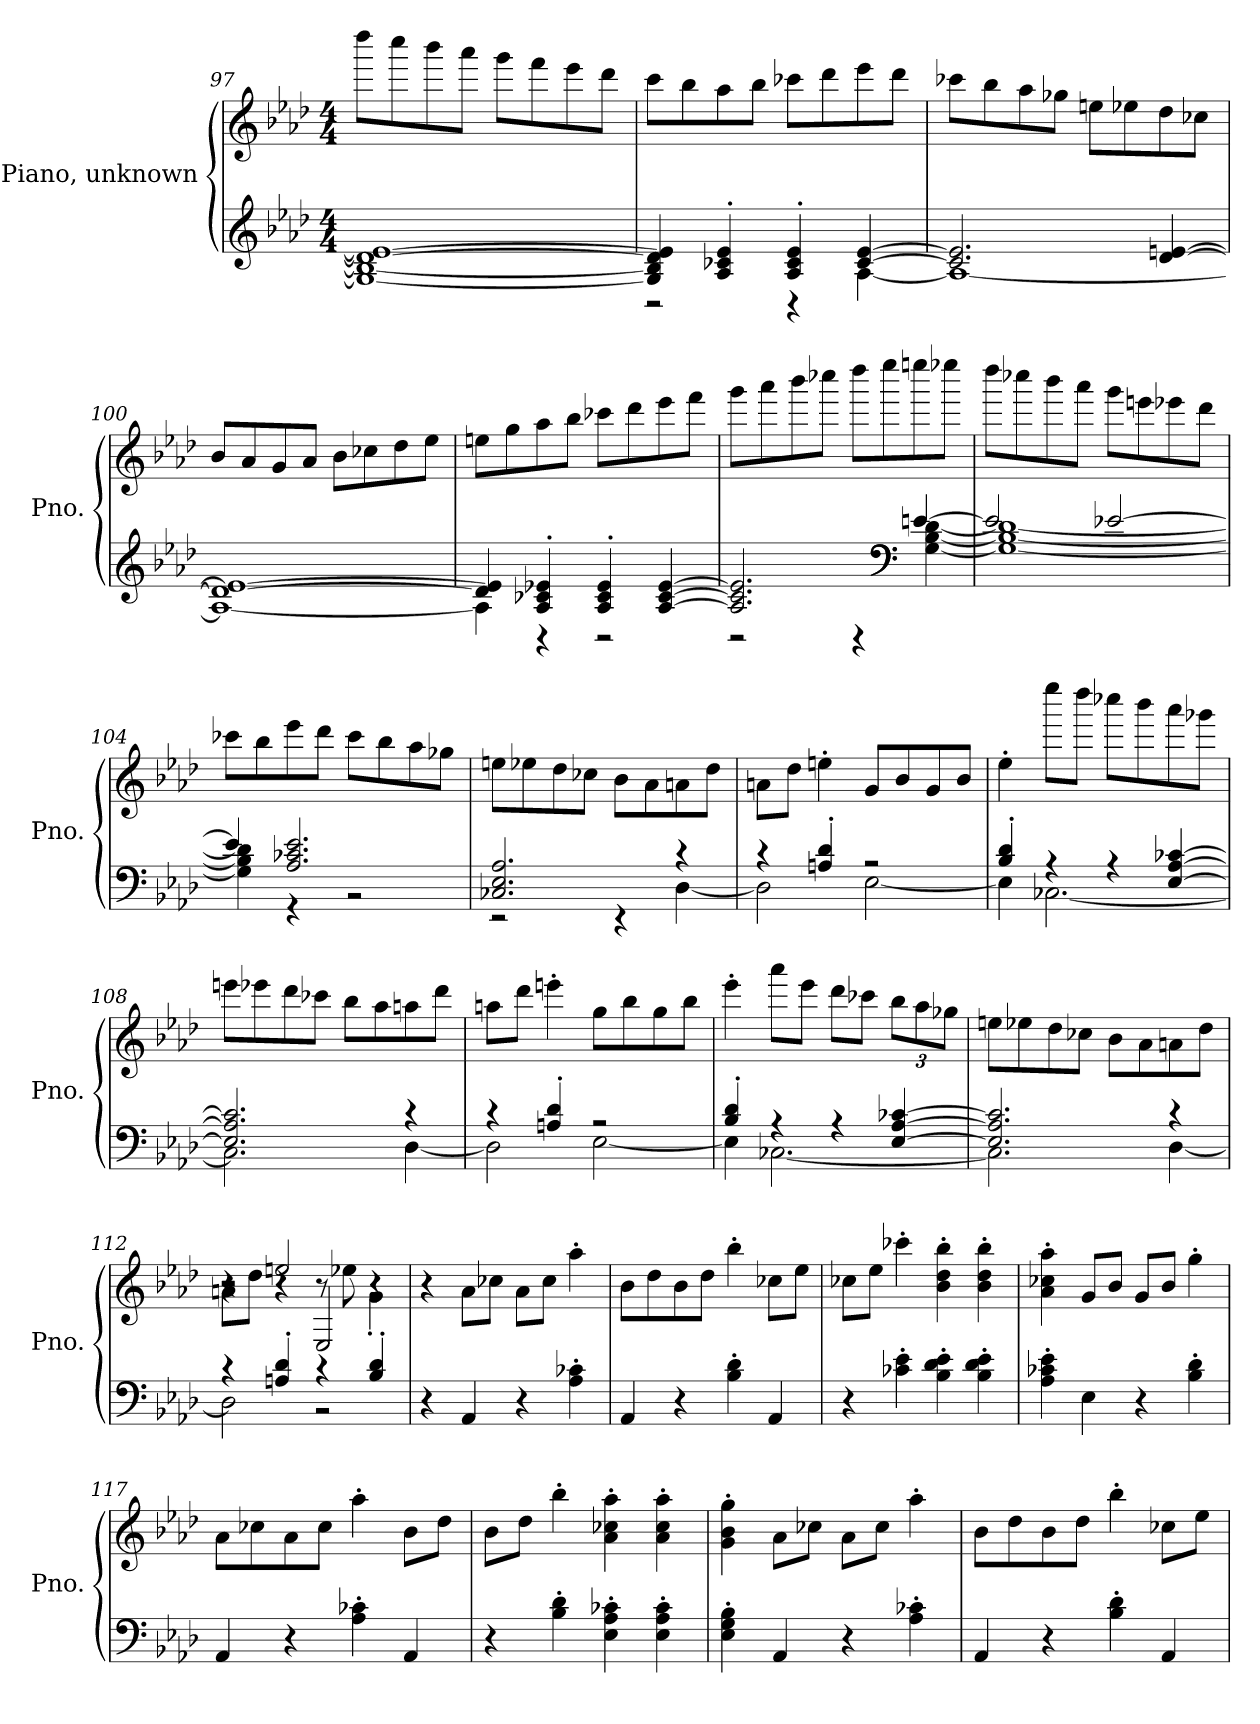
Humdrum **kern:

**kern	**kern
*part1	*part1
*staff2	*staff1
*I"Piano, unknown	*
*I'Pno.	*
*clefG2	*clefG2
*k[b-e-a-d-]	*k[b-e-a-d-]
*M4/4	*M4/4
=97	=97
1G_ 1B-_ 1d-_ 1e-_	8dddd-\L
.	8cccc\
.	8bbb-\
.	8aaa-\J
.	8ggg\L
.	8fff\
.	8eee-\
.	8ddd-\J
=98	=98
*^	*
4G/] 4B-/] 4d-/] 4e-/]	2r	8ccc\L
.	.	8bb-\
4A-/' 4c-X/' 4e-/'	.	8aa-\
.	.	8bb-\J
4A-/' 4c-/' 4e-/'	4r	8ccc-X\L
.	.	8ddd-\
[4c-/ [4e-/	[4A-\	8eee-\
.	.	8ddd-\J
!!LO:LB:g=z
=99	=99	=99
2.c-/] 2.e-/]	1A-_	8ccc-X\L
.	.	8bb-\
.	.	8aa-\
.	.	8gg-X\J
.	.	8een\L
.	.	8ee-X\
[4d-/ [4en/	.	8dd-\
.	.	8cc-X\J
=100	=100	=100
1d-_ 1e_	1A-_	8b-/L
.	.	8a-/
.	.	8g/
.	.	8a-/J
.	.	8b-\L
.	.	8cc-X\
.	.	8dd-\
.	.	8ee-\J
=101	=101	=101
4d-/] 4e/]	4A-\]	8een\L
.	.	8gg\
4A-/' 4c-X/' 4e-X/'	4r	8aa-\
.	.	8bb-\J
4A-/' 4c-/' 4e-/'	2r	8ccc-X\L
.	.	8ddd-\
[4A-/ [4c-/ [4e-/	.	8eee-\
.	.	8fff\J
!!LO:LB:g=z
=102	=102	=102
2.A-/] 2.c-/] 2.e-/]	2r	8ggg\L
.	.	8aaa-\
.	.	8bbb-\
.	.	8cccc-X\J
.	4r	8dddd-\L
.	.	8eeee-\
*clefF4	*	*
[4en/	[4G\ [4B-\ [4d-\	8eeeen\
.	.	8eeee-X\J
=103	=103	=103
2e/]	1G_ 1B-_ 1d-_	8dddd-\L
.	.	8cccc-X\
.	.	8bbb-\
.	.	8aaa-\J
[2e-X/	.	8ggg\L
.	.	8eeen\
.	.	8eee-X\
.	.	8ddd-\J
=104	=104	=104
4e-/]	4G\] 4B-\] 4d-\]	8ccc-X\L
.	.	8bb-\
2.A-/ 2.c-X/ 2.e-/	4r	8eee-\
.	.	8ddd-\J
.	2r	8ccc-\L
.	.	8bb-\
.	.	8aa-\
.	.	8gg-X\J
!!LO:LB:g=z
=105	=105	=105
2.C-X/ 2.E-/ 2.A-/	2r	8een\L
.	.	8ee-X\
.	.	8dd-\
.	.	8cc-X\J
.	4r	8b-\L
.	.	8a-\
4r	[4D-\	8an\
.	.	8dd-\J
=106	=106	=106
4r	2D-\]	8an\L
.	.	8dd-\J
4An/' 4d-/'	.	4een'\
2r	[2E-\	8g/L
.	.	8b-/
.	.	8g/
.	.	8b-/J
=107	=107	=107
4B-/' 4d-/'	4E-\]	4ee-'\
4r	[2.C-X\	8eeee-\L
.	.	8dddd-\J
4r	.	8cccc-X\L
.	.	8bbb-\
[4E-/ [4A-/ [4c-X/	.	8aaa-\
.	.	8ggg-X\J
=108	=108	=108
2.E-/] 2.A-/] 2.c-/]	2.C-\]	8eeen\L
.	.	8eee-X\
.	.	8ddd-\
.	.	8ccc-X\J
.	.	8bb-\L
.	.	8aa-\
4r	[4D-\	8aan\
.	.	8ddd-\J
!!LO:LB:g=z
=109	=109	=109
4r	2D-\]	8aan\L
.	.	8ddd-\J
4An/' 4d-/'	.	4eeen'\
2r	[2E-\	8gg\L
.	.	8bb-\
.	.	8gg\
.	.	8bb-\J
=110	=110	=110
4B-/' 4d-/'	4E-\]	4eee-'\
4r	[2.C-X\	8aaa-\L
.	.	8eee-\J
4r	.	8ddd-\L
.	.	8ccc-X\J
*	*	*Xbrackettup
[4E-/ [4A-/ [4c-X/	.	12bb-\L
.	.	12aa-\
.	.	12gg-X\J
=111	=111	=111
2.E-/] 2.A-/] 2.c-/]	2.C-\]	8een\L
.	.	8ee-X\
.	.	8dd-\
.	.	8cc-X\J
.	.	8b-\L
.	.	8a-\
4r	[4D-\	8an\
.	.	8dd-\J
=112	=112	=112
*	*	*^
*	*	*	*^
4r	2D-\]	4r	8an\L	2r
.	.	.	8dd-\J	.
4An/' 4d-/'	.	2een/	4r	.
4r	2r	.	8r	2E-/
.	.	.	8ee-X\	.
4B-/' 4d-/'	.	4r	4g'\	.
*v	*v	*	*	*
*	*v	*v	*v
!!LO:PB:g=z
=113	=113
4r	4r
4AA-/	8a-\L
.	8cc-X\J
4r	8a-\L
.	8cc-\J
4A-\' 4c-X\'	4aa-'\
=114	=114
4AA-/	8b-\L
.	8dd-\
4r	8b-\
.	8dd-\J
4B-\' 4d-\'	4bb-'\
4AA-/	8cc-X\L
.	8ee-\J
=115	=115
4r	8cc-X\L
.	8ee-\J
4c-X\' 4e-\'	4ccc-X'\
4B-\' 4d-\' 4e-\'	4b-\' 4dd-\' 4bb-\'
4B-\' 4d-\' 4e-\'	4b-\' 4dd-\' 4bb-\'
=116	=116
4A-\' 4c-X\' 4e-\'	4a-\' 4cc-X\' 4aa-\'
4E-\	8g/L
.	8b-/J
4r	8g/L
.	8b-/J
4B-\' 4d-\'	4gg'\
=117	=117
4AA-/	8a-\L
.	8cc-X\
4r	8a-\
.	8cc-\J
4A-\' 4c-X\'	4aa-'\
4AA-/	8b-\L
.	8dd-\J
!!LO:LB:g=z
=118	=118
4r	8b-\L
.	8dd-\J
4B-\' 4d-\'	4bb-'\
4E-\' 4A-\' 4c-X\'	4a-\' 4cc-X\' 4aa-\'
4E-\' 4A-\' 4c-\'	4a-\' 4cc-\' 4aa-\'
=119	=119
4E-\' 4G\' 4B-\'	4g\' 4b-\' 4gg\'
4AA-/	8a-\L
.	8cc-X\J
4r	8a-\L
.	8cc-\J
4A-\' 4c-X\'	4aa-'\
=120	=120
4AA-/	8b-\L
.	8dd-\
4r	8b-\
.	8dd-\J
4B-\' 4d-\'	4bb-'\
4AA-/	8cc-X\L
.	8ee-\J
=	=
*-	*-
